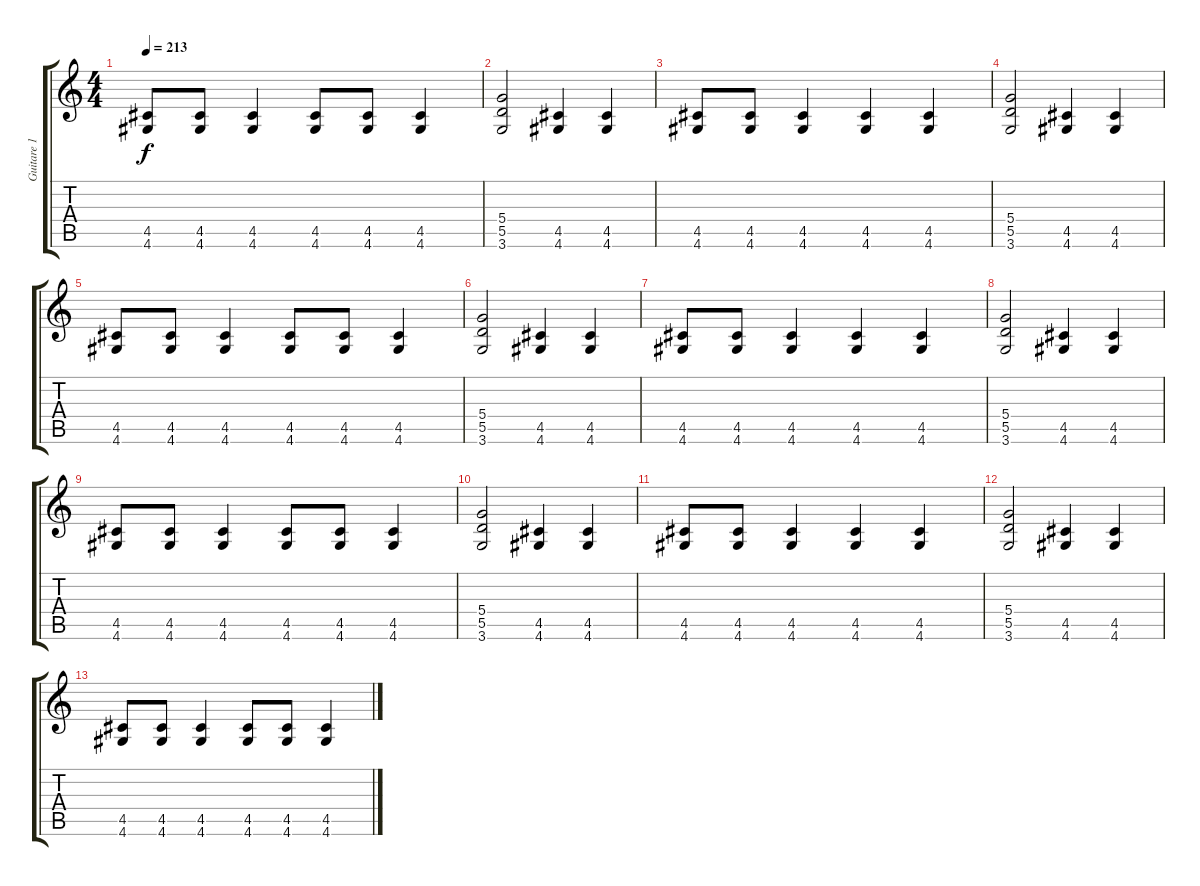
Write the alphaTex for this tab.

\track ("Guitare 1" "Guitare 1") {instrument distortionguitar}
\staff {score tabs}
\tuning (E4 B3 G3 D3 A2 E2) {hide}
\ts (4 4)
\tempo 213
\clef g2
\ks c
(4.5 4.6).8{dy f} (4.5 4.6).8 (4.5 4.6).4 (4.5 4.6).8 (4.5 4.6).8 (4.5 4.6).4 |
(5.4 5.5 3.6).2 (4.5 4.6).4 (4.5 4.6).4 |
(4.5 4.6).8 (4.5 4.6).8 (4.5 4.6).4 (4.5 4.6).4 (4.5 4.6).4 |
(5.4 5.5 3.6).2 (4.5 4.6).4 (4.5 4.6).4 |
(4.5 4.6).8 (4.5 4.6).8 (4.5 4.6).4 (4.5 4.6).8 (4.5 4.6).8 (4.5 4.6).4 |
(5.4 5.5 3.6).2 (4.5 4.6).4 (4.5 4.6).4 |
(4.5 4.6).8 (4.5 4.6).8 (4.5 4.6).4 (4.5 4.6).4 (4.5 4.6).4 |
(5.4 5.5 3.6).2 (4.5 4.6).4 (4.5 4.6).4 |
(4.5 4.6).8 (4.5 4.6).8 (4.5 4.6).4 (4.5 4.6).8 (4.5 4.6).8 (4.5 4.6).4 |
(5.4 5.5 3.6).2 (4.5 4.6).4 (4.5 4.6).4 |
(4.5 4.6).8 (4.5 4.6).8 (4.5 4.6).4 (4.5 4.6).4 (4.5 4.6).4 |
(5.4 5.5 3.6).2 (4.5 4.6).4 (4.5 4.6).4 |
(4.5 4.6).8 (4.5 4.6).8 (4.5 4.6).4 (4.5 4.6).8 (4.5 4.6).8 (4.5 4.6).4
